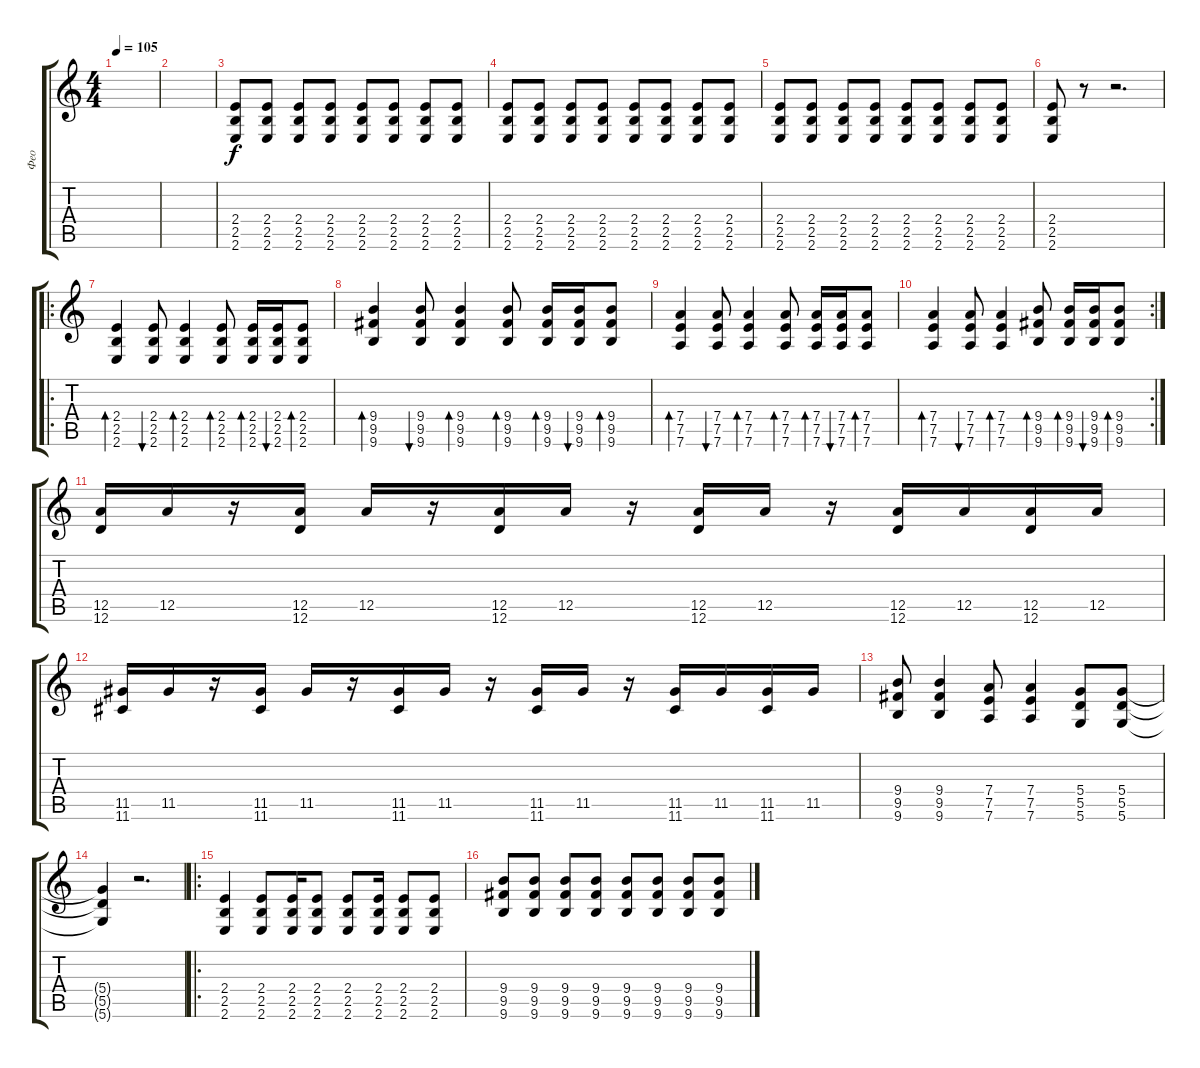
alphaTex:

\track ("Фео" "Фео") {instrument distortionguitar}
\staff {score tabs}
\tuning (D4 A3 Gb3 D3 A2 D2) {hide}
\ts (4 4)
\tempo 105
\clef g2
\ks c
|
|
(2.4 2.5 2.6).8 (2.4 2.5 2.6).8 (2.4 2.5 2.6).8 (2.4 2.5 2.6).8 (2.4 2.5 2.6).8 (2.4 2.5 2.6).8 (2.4 2.5 2.6).8 (2.4 2.5 2.6).8 |
(2.4 2.5 2.6).8 (2.4 2.5 2.6).8 (2.4 2.5 2.6).8 (2.4 2.5 2.6).8 (2.4 2.5 2.6).8 (2.4 2.5 2.6).8 (2.4 2.5 2.6).8 (2.4 2.5 2.6).8 |
(2.4 2.5 2.6).8 (2.4 2.5 2.6).8 (2.4 2.5 2.6).8 (2.4 2.5 2.6).8 (2.4 2.5 2.6).8 (2.4 2.5 2.6).8 (2.4 2.5 2.6).8 (2.4 2.5 2.6).8 |
(2.4 2.5 2.6).8 r.8 r.2{d} |
\ro
(2.4 2.5 2.6).4{bd 120 instrument acousticguitarsteel} (2.4 2.5 2.6).8{bu 120} (2.4 2.5 2.6).4{bd 120} (2.4 2.5 2.6).8{bd 120} (2.4 2.5 2.6).16{bd 120} (2.4 2.5 2.6).16{bu 120} (2.4 2.5 2.6).8{bd 120} |
(9.4 9.5 9.6).4{bd 120} (9.4 9.5 9.6).8{bu 120} (9.4 9.5 9.6).4{bd 120} (9.4 9.5 9.6).8{bd 120} (9.4 9.5 9.6).16{bd 120} (9.4 9.5 9.6).16{bu 120} (9.4 9.5 9.6).8{bd 120} |
(7.4 7.5 7.6).4{bd 120} (7.4 7.5 7.6).8{bu 120} (7.4 7.5 7.6).4{bd 120} (7.4 7.5 7.6).8{bd 120} (7.4 7.5 7.6).16{bd 120} (7.4 7.5 7.6).16{bu 120} (7.4 7.5 7.6).8{bd 120} |
\rc 2
(7.4 7.5 7.6).4{bd 120} (7.4 7.5 7.6).8{bu 120} (7.4 7.5 7.6).4{bd 120} (9.4 9.5 9.6).8{bd 120} (9.4 9.5 9.6).16{bd 120} (9.4 9.5 9.6).16{bu 120} (9.4 9.5 9.6).8{bd 120} |
(12.5 12.6).16{instrument distortionguitar} 12.5.16 r.16 (12.5 12.6).16 12.5.16 r.16 (12.5 12.6).16 12.5.16 r.16 (12.5 12.6).16 12.5.16 r.16 (12.5 12.6).16 12.5.16 (12.5 12.6).16 12.5.16 |
(11.5 11.6).16 11.5.16 r.16 (11.5 11.6).16 11.5.16 r.16 (11.5 11.6).16 11.5.16 r.16 (11.5 11.6).16 11.5.16 r.16 (11.5 11.6).16 11.5.16 (11.5 11.6).16 11.5.16 |
(9.4 9.5 9.6).8 (9.4 9.5 9.6).4 (7.4 7.5 7.6).8 (7.4 7.5 7.6).4 (5.4 5.5 5.6).8 (5.4 5.5 5.6).8 |
(5.4{t} 5.5{t} 5.6{t}).4 r.2{d} |
\ro
(2.4 2.5 2.6).4 (2.4 2.5 2.6).8 (2.4 2.5 2.6).16 (2.4 2.5 2.6).8 (2.4 2.5 2.6).8 (2.4 2.5 2.6).16 (2.4 2.5 2.6).8 (2.4 2.5 2.6).8 |
(9.4 9.5 9.6).8 (9.4 9.5 9.6).8 (9.4 9.5 9.6).8 (9.4 9.5 9.6).8 (9.4 9.5 9.6).8 (9.4 9.5 9.6).8 (9.4 9.5 9.6).8 (9.4 9.5 9.6).8
